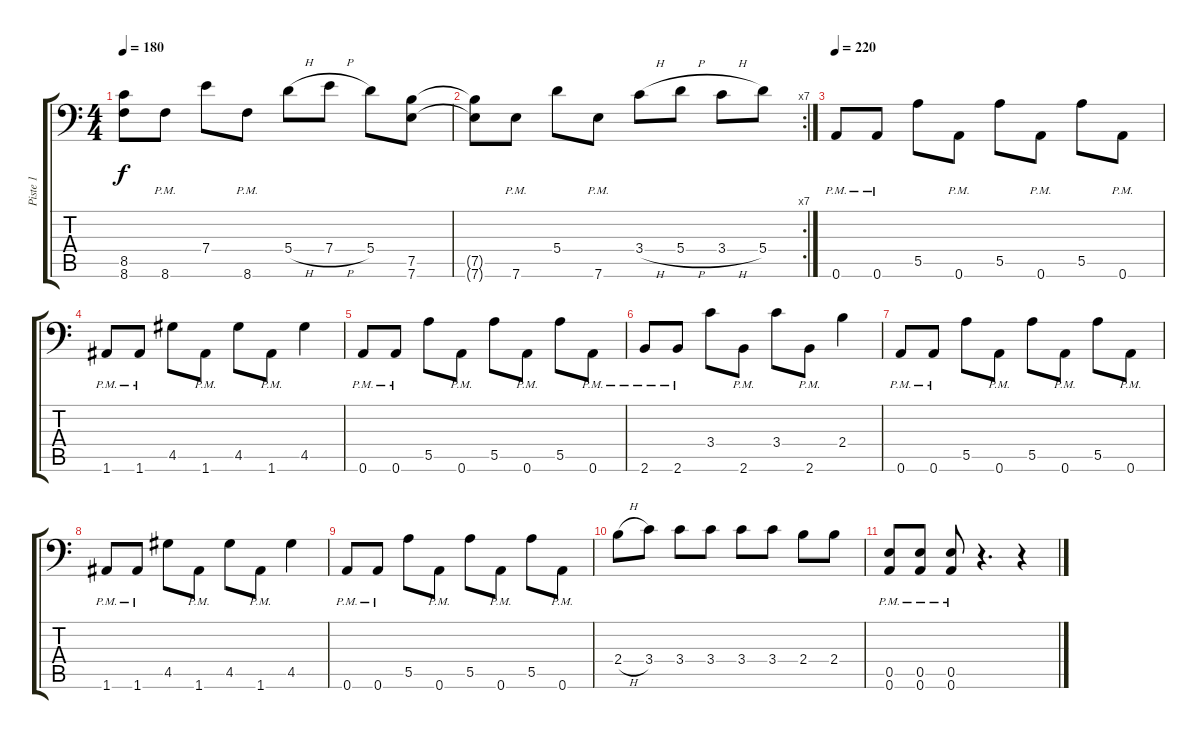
\track ("Piste 1" "Piste 1") {instrument overdrivenguitar}
\staff {score tabs}
\tuning (B3 Gb3 D3 A2 E2 A1) {hide}
\ts (4 4)
\tempo 180
\clef f4
\ks c
(8.5{t} 8.6{t}).8{dy f} 8.6{pm}.8 7.4.8 8.6{pm}.8 5.4{h}.8 7.4{h}.8 5.4.8 (7.5 7.6).8 |
\rc 7
(7.5{t} 7.6{t}).8 7.6{pm}.8 5.4.8 7.6{pm}.8 3.4{h}.8 5.4{h}.8 3.4{h}.8 5.4.8 |
\tempo 220
0.6{pm}.8 0.6{pm}.8 5.5.8 0.6{pm}.8 5.5.8 0.6{pm}.8 5.5.8 0.6{pm}.8 |
1.6{pm}.8 1.6{pm}.8 4.5.8 1.6{pm}.8 4.5.8 1.6{pm}.8 4.5.4 |
0.6{pm}.8 0.6{pm}.8 5.5.8 0.6{pm}.8 5.5.8 0.6{pm}.8 5.5.8 0.6{pm}.8 |
2.6{pm}.8 2.6{pm}.8 3.4.8 2.6{pm}.8 3.4.8 2.6{pm}.8 2.4.4 |
0.6{pm}.8 0.6{pm}.8 5.5.8 0.6{pm}.8 5.5.8 0.6{pm}.8 5.5.8 0.6{pm}.8 |
1.6{pm}.8 1.6{pm}.8 4.5.8 1.6{pm}.8 4.5.8 1.6{pm}.8 4.5.4 |
0.6{pm}.8 0.6{pm}.8 5.5.8 0.6{pm}.8 5.5.8 0.6{pm}.8 5.5.8 0.6{pm}.8 |
2.4{h}.8 3.4.8 3.4.8 3.4.8 3.4.8 3.4.8 2.4.8 2.4.8 |
(0.5{pm} 0.6{pm}).8 (0.5{pm} 0.6{pm}).8 (0.5{pm} 0.6{pm}).8 r.4{d} r.4
